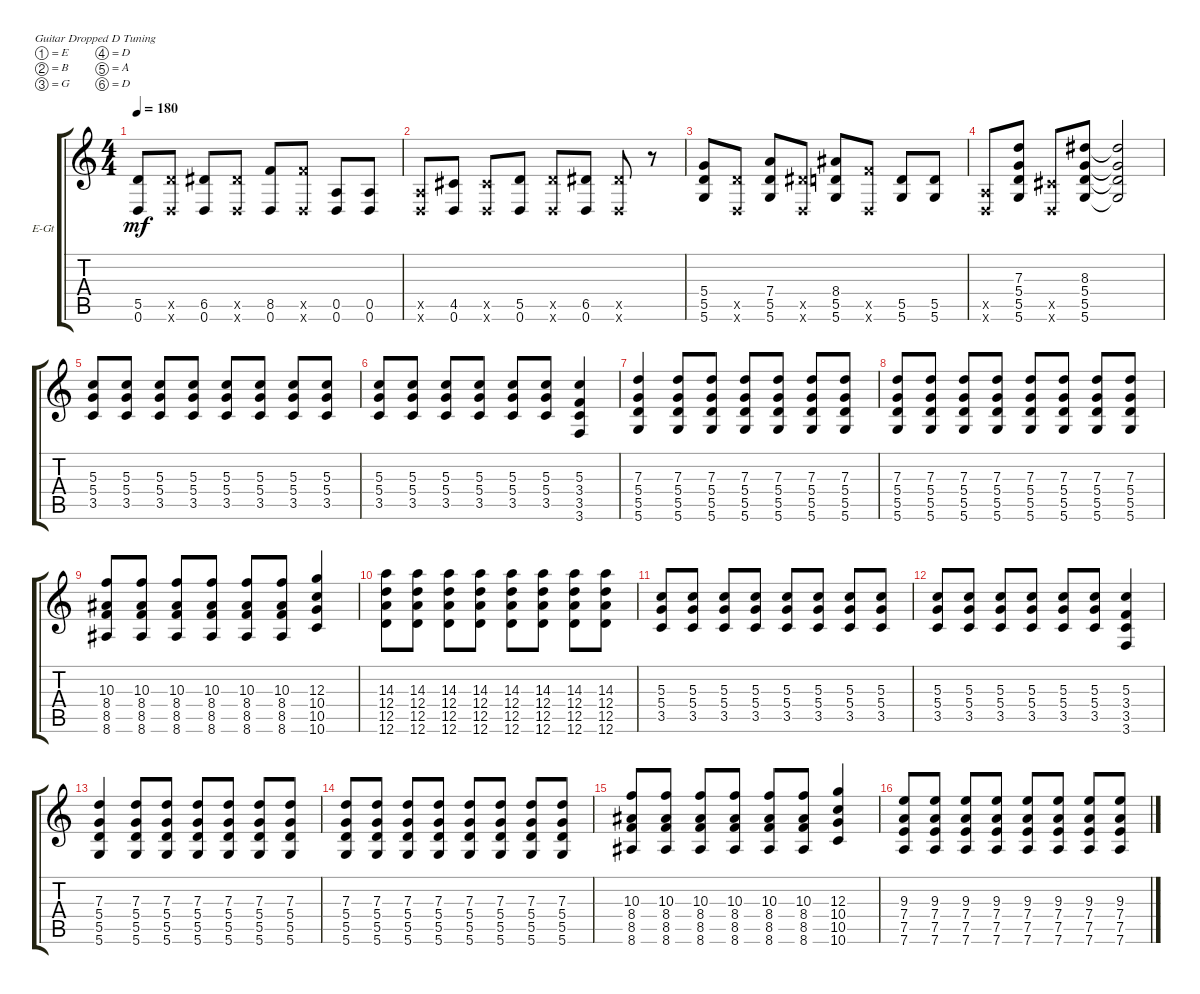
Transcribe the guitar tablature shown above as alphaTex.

\bracketExtendMode groupsimilarinstruments
\firstSystemTrackNameOrientation horizontal
\otherSystemsTrackNameOrientation horizontal
\track ("Äîðîæêà 1" "E-Gt") {instrument distortionguitar}
\staff {score tabs}
\tuning (E4 B3 G3 D3 A2 D2)
\ts (4 4)
\tempo 180
\clef g2
\ks c
(0.6 5.5).8{dy mf} (0.6{x} 5.5{x}).8 (0.6 6.5).8 (0.6{x} 6.5{x}).8 (0.6 8.5).8 (0.6{x} 8.5{x}).8 (0.6 0.5).8 (0.6 0.5).8 |
(0.6{x} 0.5{x}).8 (0.6 4.5).8 (0.6{x} 4.5{x}).8 (0.6 5.5).8 (0.6{x} 5.5{x}).8 (0.6 6.5).8 (0.6{x} 6.5{x}).8 r.8 |
(5.6 5.5 5.4).8 (0.6{x} 5.5{x}).8 (5.6 5.5 7.4).8 (0.6{x} 6.5{x}).8 (5.6 5.5 8.4).8 (0.6{x} 8.5{x}).8 (5.6 5.5).8 (5.6 5.5).8 |
(0.6{x} 0.5{x}).8 (5.6 5.5 5.4 7.3).8 (0.6{x} 4.5{x}).8 (5.6 5.5 5.4 8.3).8 (5.6{t} 5.5{t} 5.4{t} 8.3{t}).2 |
(3.5 5.4 5.3).8 (3.5 5.4 5.3).8 (3.5 5.4 5.3).8 (3.5 5.4 5.3).8 (3.5 5.4 5.3).8 (3.5 5.4 5.3).8 (3.5 5.4 5.3).8 (3.5 5.4 5.3).8 |
(3.5 5.4 5.3).8 (3.5 5.4 5.3).8 (3.5 5.4 5.3).8 (3.5 5.4 5.3).8 (3.5 5.4 5.3).8 (3.5 5.4 5.3).8 (3.5 3.6 5.3 3.4).4 |
(5.6 5.5 5.4 7.3).4 (5.6 5.5 5.4 7.3).8 (5.6 5.5 5.4 7.3).8 (5.6 5.5 5.4 7.3).8 (5.6 5.5 5.4 7.3).8 (5.6 5.5 5.4 7.3).8 (5.6 5.5 5.4 7.3).8 |
(5.6 5.5 5.4 7.3).8 (5.6 5.5 5.4 7.3).8 (5.6 5.5 5.4 7.3).8 (5.6 5.5 5.4 7.3).8 (5.6 5.5 5.4 7.3).8 (5.6 5.5 5.4 7.3).8 (5.6 5.5 5.4 7.3).8 (5.6 5.5 5.4 7.3).8 |
(8.6 8.5 8.4 10.3).8 (8.6 8.5 8.4 10.3).8 (8.6 8.5 8.4 10.3).8 (8.6 8.5 8.4 10.3).8 (8.6 8.5 8.4 10.3).8 (8.6 8.5 8.4 10.3).8 (10.6 10.5 10.4 12.3).4 |
(12.6 12.5 12.4 14.3).8 (12.5 12.4 14.3 12.6).8 (12.6 12.5 12.4 14.3).8 (12.5 12.4 14.3 12.6).8 (12.6 12.5 12.4 14.3).8 (12.5 12.4 14.3 12.6).8 (12.6 12.5 12.4 14.3).8 (12.5 12.4 14.3 12.6).8 |
(3.5 5.4 5.3).8 (3.5 5.4 5.3).8 (3.5 5.4 5.3).8 (3.5 5.4 5.3).8 (3.5 5.4 5.3).8 (3.5 5.4 5.3).8 (3.5 5.4 5.3).8 (3.5 5.4 5.3).8 |
(3.5 5.4 5.3).8 (3.5 5.4 5.3).8 (3.5 5.4 5.3).8 (3.5 5.4 5.3).8 (3.5 5.4 5.3).8 (3.5 5.4 5.3).8 (3.5 3.6 5.3 3.4).4 |
(5.6 5.5 5.4 7.3).4 (5.6 5.5 5.4 7.3).8 (5.6 5.5 5.4 7.3).8 (5.6 5.5 5.4 7.3).8 (5.6 5.5 5.4 7.3).8 (5.6 5.5 5.4 7.3).8 (5.6 5.5 5.4 7.3).8 |
(5.6 5.5 5.4 7.3).8 (5.6 5.5 5.4 7.3).8 (5.6 5.5 5.4 7.3).8 (5.6 5.5 5.4 7.3).8 (5.6 5.5 5.4 7.3).8 (5.6 5.5 5.4 7.3).8 (5.6 5.5 5.4 7.3).8 (5.6 5.5 5.4 7.3).8 |
(8.6 8.5 8.4 10.3).8 (8.6 8.5 8.4 10.3).8 (8.6 8.5 8.4 10.3).8 (8.6 8.5 8.4 10.3).8 (8.6 8.5 8.4 10.3).8 (8.6 8.5 8.4 10.3).8 (10.6 10.5 10.4 12.3).4 |
(7.6 7.5 7.4 9.3).8 (7.6 7.5 7.4 9.3).8 (7.6 7.5 7.4 9.3).8 (7.6 7.5 7.4 9.3).8 (7.6 7.5 7.4 9.3).8 (7.6 7.5 7.4 9.3).8 (7.6 7.5 7.4 9.3).8 (7.6 7.5 7.4 9.3).8
